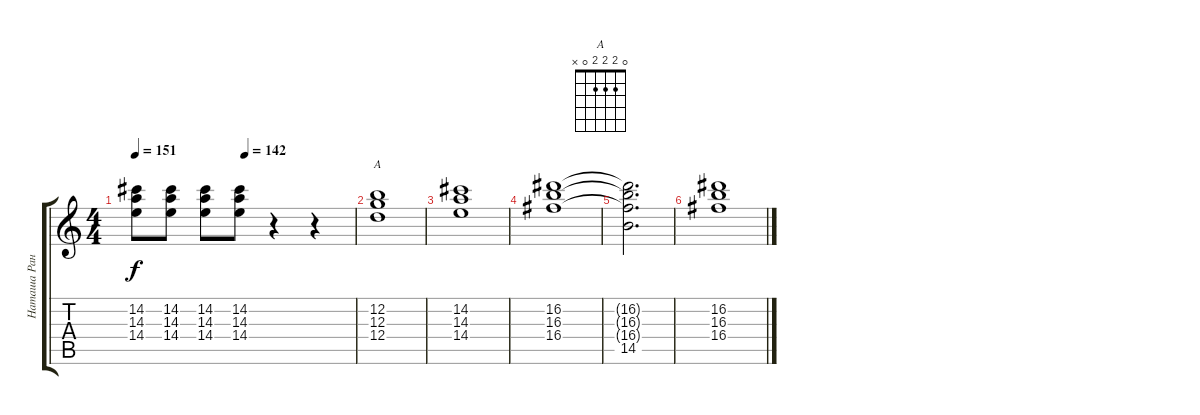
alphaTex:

\track ("Наташа Ранетка" "Наташа Ран") {instrument distortionguitar}
\staff {score tabs}
\tuning (E4 B3 G3 D3 A2 E2) {hide}
\chord ("A" 0 2 2 2 0 x)
\ts (4 4)
\tempo 151
\tempo (142 0.5)
\clef g2
\ks c
(14.2 14.3 14.4).8{dy f instrument distortionguitar} (14.2 14.3 14.4).8 (14.2 14.3 14.4).8 (14.2 14.3 14.4).8 r.4 r.4 |
(12.2 12.3 12.4).1{ch "A" instrument distortionguitar} |
(14.2 14.3 14.4).1 |
(16.2 16.3 16.4).1{instrument distortionguitar} |
(16.2{t} 16.3{t} 16.4{t} 14.5).2{d} |
(16.2 16.3 16.4).1{instrument distortionguitar}
